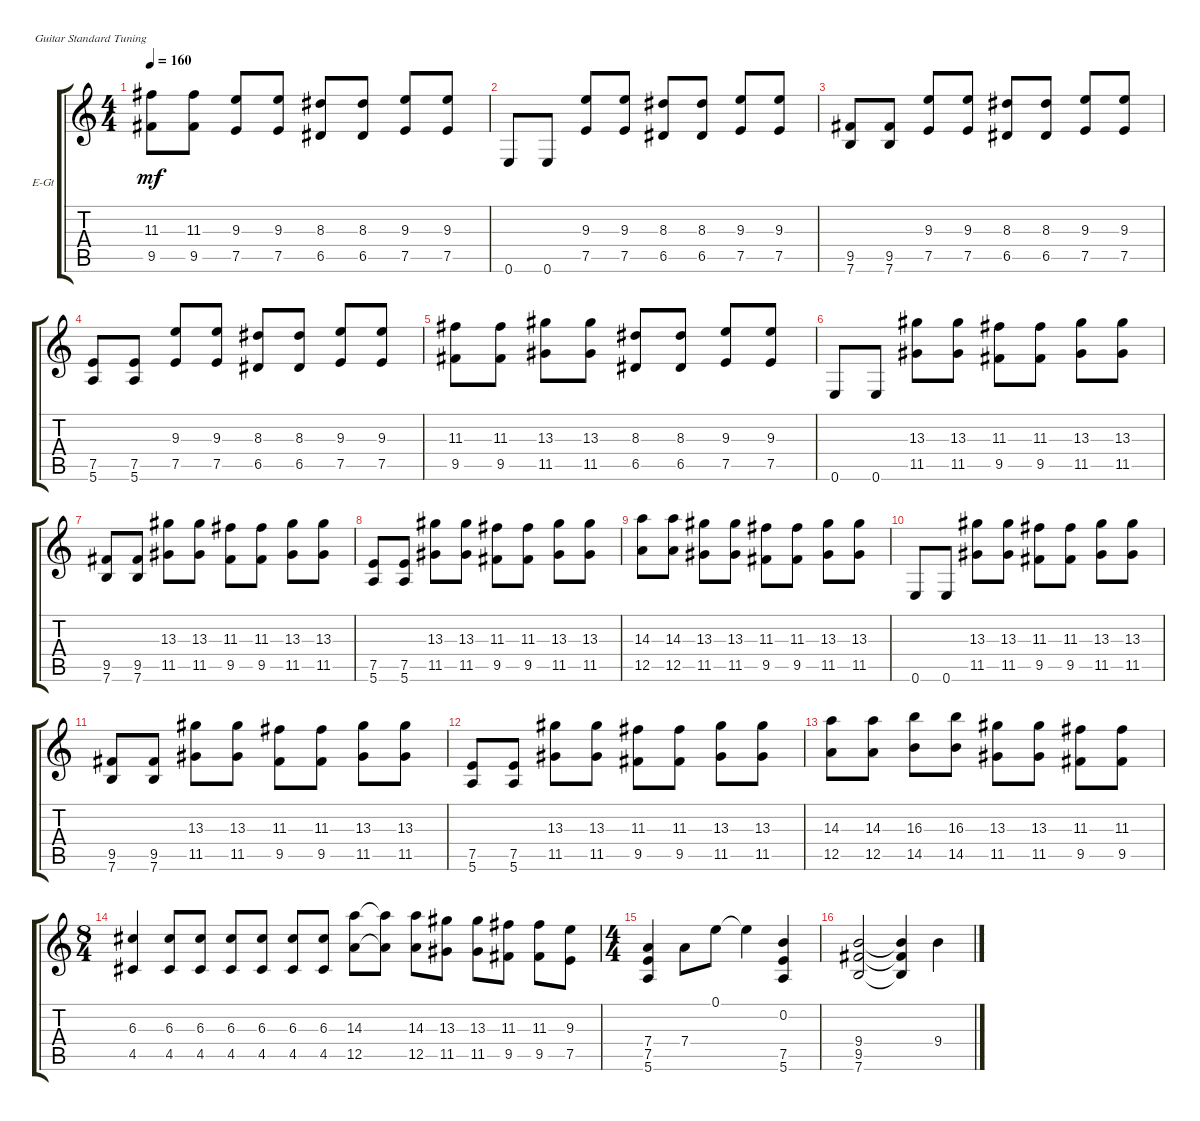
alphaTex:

\defaultSystemsLayout 4
\bracketExtendMode groupsimilarinstruments
\firstSystemTrackNameOrientation horizontal
\otherSystemsTrackNameOrientation horizontal
\track ("Electric Guitar" "E-Gt") {instrument distortionguitar}
\staff {score tabs}
\tuning (E4 B3 G3 D3 A2 E2)
\ts (4 4)
\tempo 160
\clef g2
\ks c
(9.5 11.3).8{dy mf} (9.5 11.3).8 (9.3 7.5).8 (9.3 7.5).8 (8.3 6.5).8 (8.3 6.5).8 (9.3 7.5).8 (9.3 7.5).8 |
0.6.8 0.6.8 (9.3 7.5).8 (9.3 7.5).8 (8.3 6.5).8 (8.3 6.5).8 (9.3 7.5).8 (9.3 7.5).8 |
(7.6 9.5).8 (7.6 9.5).8 (9.3 7.5).8 (9.3 7.5).8 (8.3 6.5).8 (8.3 6.5).8 (9.3 7.5).8 (9.3 7.5).8 |
(5.6 7.5).8 (5.6 7.5).8 (9.3 7.5).8 (9.3 7.5).8 (8.3 6.5).8 (8.3 6.5).8 (9.3 7.5).8 (9.3 7.5).8 |
(9.5 11.3).8 (9.5 11.3).8 (13.3 11.5).8 (13.3 11.5).8 (8.3 6.5).8 (8.3 6.5).8 (9.3 7.5).8 (9.3 7.5).8 |
0.6.8 0.6.8 (13.3 11.5).8 (13.3 11.5).8 (11.3 9.5).8 (11.3 9.5).8 (13.3 11.5).8 (13.3 11.5).8 |
(7.6 9.5).8 (7.6 9.5).8 (13.3 11.5).8 (13.3 11.5).8 (11.3 9.5).8 (11.3 9.5).8 (13.3 11.5).8 (13.3 11.5).8 |
(5.6 7.5).8 (5.6 7.5).8 (13.3 11.5).8 (13.3 11.5).8 (11.3 9.5).8 (11.3 9.5).8 (13.3 11.5).8 (13.3 11.5).8 |
(12.5 14.3).8 (12.5 14.3).8 (13.3 11.5).8 (13.3 11.5).8 (11.3 9.5).8 (11.3 9.5).8 (13.3 11.5).8 (13.3 11.5).8 |
0.6.8 0.6.8 (13.3 11.5).8 (13.3 11.5).8 (11.3 9.5).8 (11.3 9.5).8 (13.3 11.5).8 (13.3 11.5).8 |
(7.6 9.5).8 (7.6 9.5).8 (13.3 11.5).8 (13.3 11.5).8 (11.3 9.5).8 (11.3 9.5).8 (13.3 11.5).8 (13.3 11.5).8 |
(5.6 7.5).8 (5.6 7.5).8 (13.3 11.5).8 (13.3 11.5).8 (11.3 9.5).8 (11.3 9.5).8 (13.3 11.5).8 (13.3 11.5).8 |
(12.5 14.3).8 (12.5 14.3).8 (16.3 14.5).8 (16.3 14.5).8 (13.3 11.5).8 (13.3 11.5).8 (11.3 9.5).8 (11.3 9.5).8 |
\ts (8 4)
(4.5 6.3).4 (4.5 6.3).8 (4.5 6.3).8 (4.5 6.3).8 (4.5 6.3).8 (4.5 6.3).8 (4.5 6.3).8 (12.5 14.3).8 (12.5{t} 14.3{t}).8 (12.5 14.3).8 (11.5 13.3).8 (11.5 13.3).8 (9.5 11.3).8 (9.5 11.3).8 (7.5 9.3).8 |
\ts (4 4)
(5.6 7.5 7.4).4 7.4.8 0.1.8 0.1{t}.4 (0.2 7.5 5.6).4 |
(7.6 9.5 9.4).2 (7.6{t} 9.5{t} 9.4{t}).4 9.4.4
